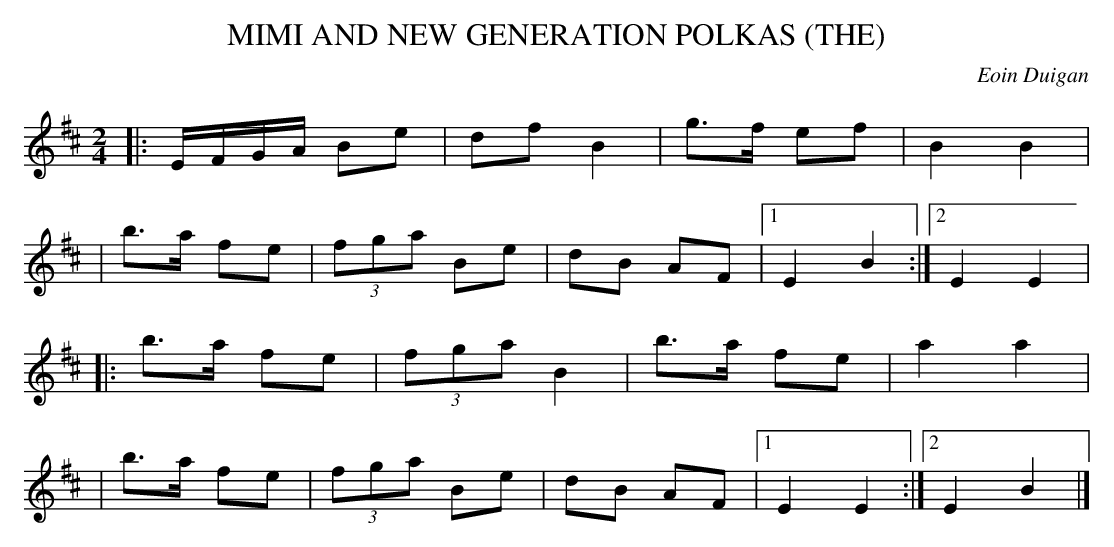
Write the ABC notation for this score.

X:1
T:MIMI AND NEW GENERATION POLKAS (THE)
C:Eoin Duigan
M:2/4
L:1/8
K:Edor
|:E/F/G/A/ Be|df    B2|g>f ef| B2 B2 |
| b>a      fe|(3fga Be|dB  AF|1E2 B2:|2E2 E2|
|:b>a      fe|(3fga B2|b>a fe| a2 a2 |
| b>a      fe|(3fga Be|dB  AF|1E2 E2:|2E2 B2|]
